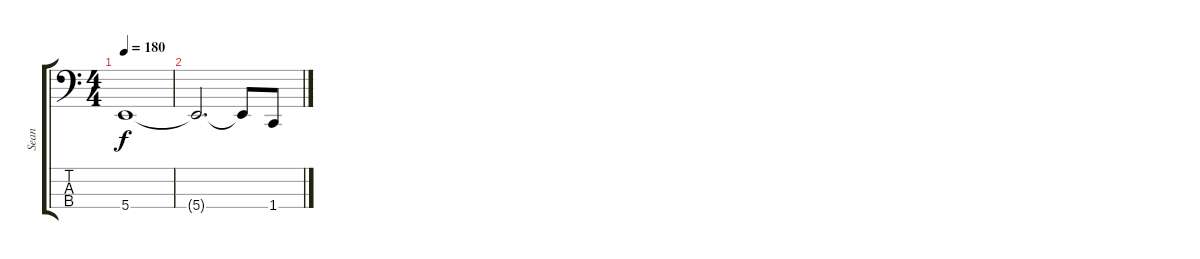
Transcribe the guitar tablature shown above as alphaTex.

\track ("Sean" "Sean") {instrument electricbasspick}
\staff {score tabs}
\tuning (E2 B1 Gb1 B0) {hide}
\ts (4 4)
\tempo 180
\clef f4
\ks c
5.4{t}.1{dy f} |
5.4{t}.2{d} 5.4{t}.8 1.4.8
